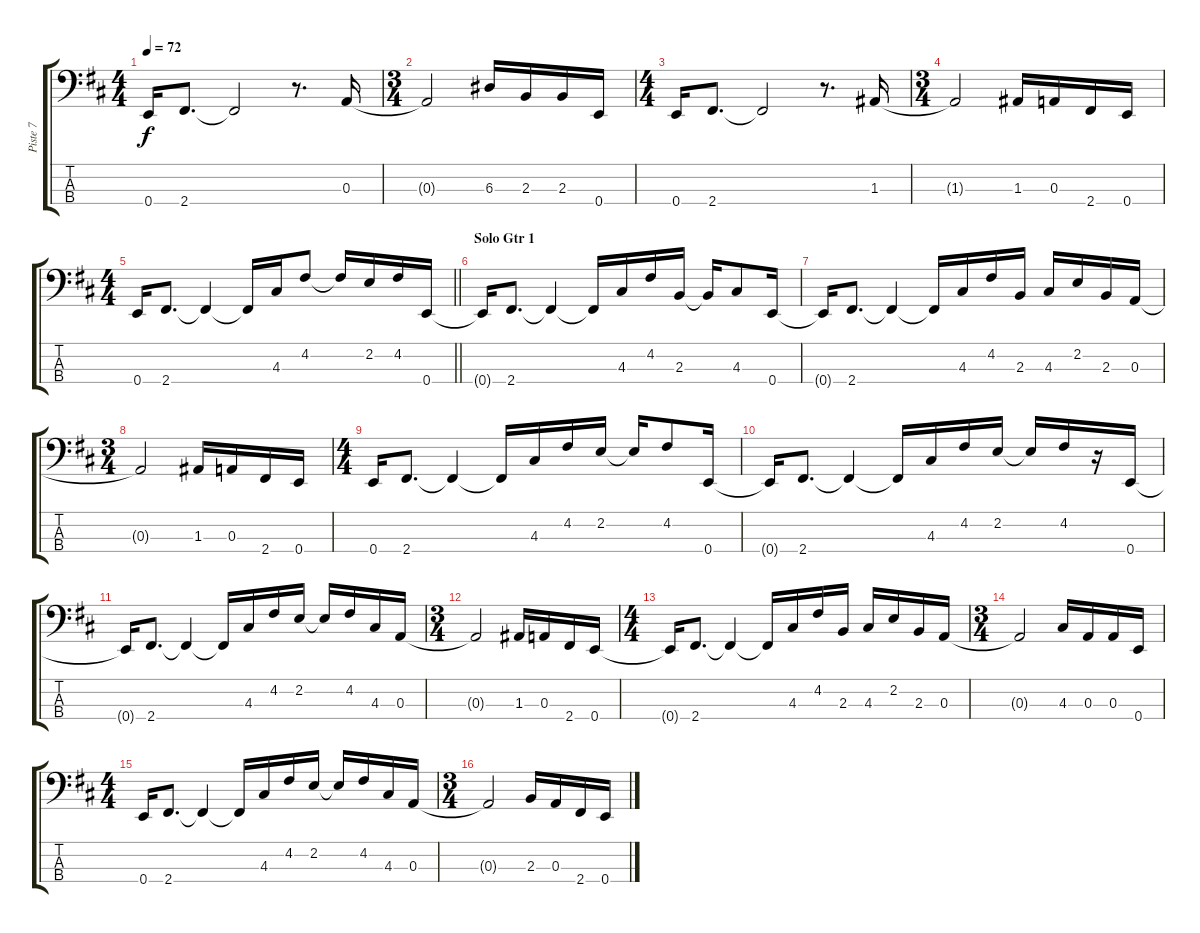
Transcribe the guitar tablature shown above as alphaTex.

\track ("Piste 7" "Piste 7") {instrument fretlessbass}
\staff {score tabs}
\tuning (G2 D2 A1 E1) {hide}
\ts (4 4)
\tempo 72
\clef f4
\ks bminor
0.4.16{dy f} 2.4.8{d} 2.4{t}.2 r.8{d} 0.3.16 |
\ts (3 4)
0.3{t}.2 6.3.16 2.3.16 2.3.16 0.4.16 |
\ts (4 4)
0.4.16 2.4.8{d} 2.4{t}.2 r.8{d} 1.3.16 |
\ts (3 4)
1.3{t}.2 1.3.16 0.3.16 2.4.16 0.4.16 |
\ts (4 4)
\barLineRight lightlight
0.4.16 2.4.8{d} 2.4{t}.4 2.4{t}.16 4.3.16 4.2.8 4.2{t}.16 2.2.16 4.2.16 0.4.16 |
\section ("" "Solo Gtr 1")
0.4{t}.16{volume 14 balance 4 instrument acousticbass} 2.4.8{d} 2.4{t}.4 2.4{t}.16 4.3.16 4.2.16 2.3.16 2.3{t}.16 4.3.8 0.4.16 |
0.4{t}.16 2.4.8{d} 2.4{t}.4 2.4{t}.16 4.3.16 4.2.16 2.3.16 4.3.16 2.2.16 2.3.16 0.3.16 |
\ts (3 4)
0.3{t}.2 1.3.16 0.3.16 2.4.16 0.4.16 |
\ts (4 4)
0.4.16 2.4.8{d} 2.4{t}.4 2.4{t}.16 4.3.16 4.2.16 2.2.16 2.2{t}.16 4.2.8 0.4.16 |
0.4{t}.16 2.4.8{d} 2.4{t}.4 2.4{t}.16 4.3.16 4.2.16 2.2.16 2.2{t}.16 4.2.16 r.16 0.4.16 |
0.4{t}.16 2.4.8{d} 2.4{t}.4 2.4{t}.16 4.3.16 4.2.16 2.2.16 2.2{t}.16 4.2.16 4.3.16 0.3.16 |
\ts (3 4)
0.3{t}.2 1.3.16 0.3.16 2.4.16 0.4.16 |
\ts (4 4)
0.4{t}.16 2.4.8{d} 2.4{t}.4 2.4{t}.16 4.3.16 4.2.16 2.3.16 4.3.16 2.2.16 2.3.16 0.3.16 |
\ts (3 4)
0.3{t}.2 4.3.16 0.3.16 0.3.16 0.4.16 |
\ts (4 4)
0.4.16 2.4.8{d} 2.4{t}.4 2.4{t}.16 4.3.16 4.2.16 2.2.16 2.2{t}.16 4.2.16 4.3.16 0.3.16 |
\ts (3 4)
0.3{t}.2 2.3.16 0.3.16 2.4.16 0.4.16
